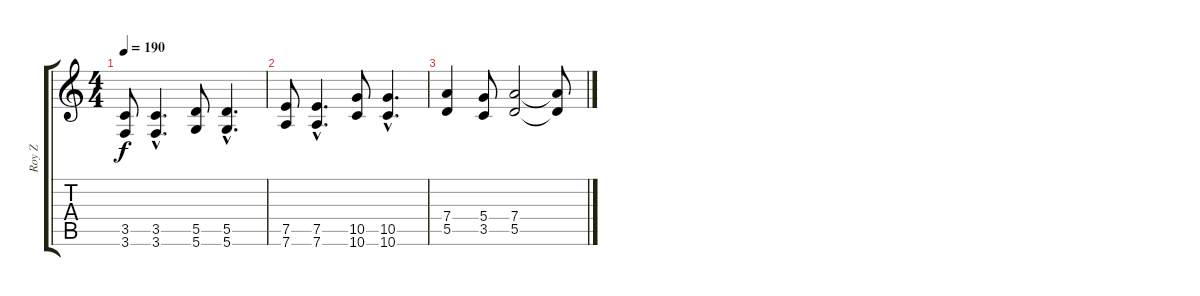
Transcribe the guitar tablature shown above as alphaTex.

\track ("Roy Z" "Roy Z") {instrument distortionguitar}
\staff {score tabs}
\tuning (E4 B3 G3 D3 A2 D2) {hide}
\ts (4 4)
\tempo 190
\clef g2
\ks c
(3.5 3.6).8{dy f} (3.5{hac} 3.6{hac}).4{d} (5.5 5.6).8 (5.5{hac} 5.6{hac}).4{d} |
(7.5 7.6).8 (7.5{hac} 7.6{hac}).4{d} (10.5 10.6).8 (10.5{hac} 10.6{hac}).4{d} |
(7.4 5.5).4 (5.4 3.5).8 (7.4 5.5).2 (7.4{t} 5.5{t}).8
